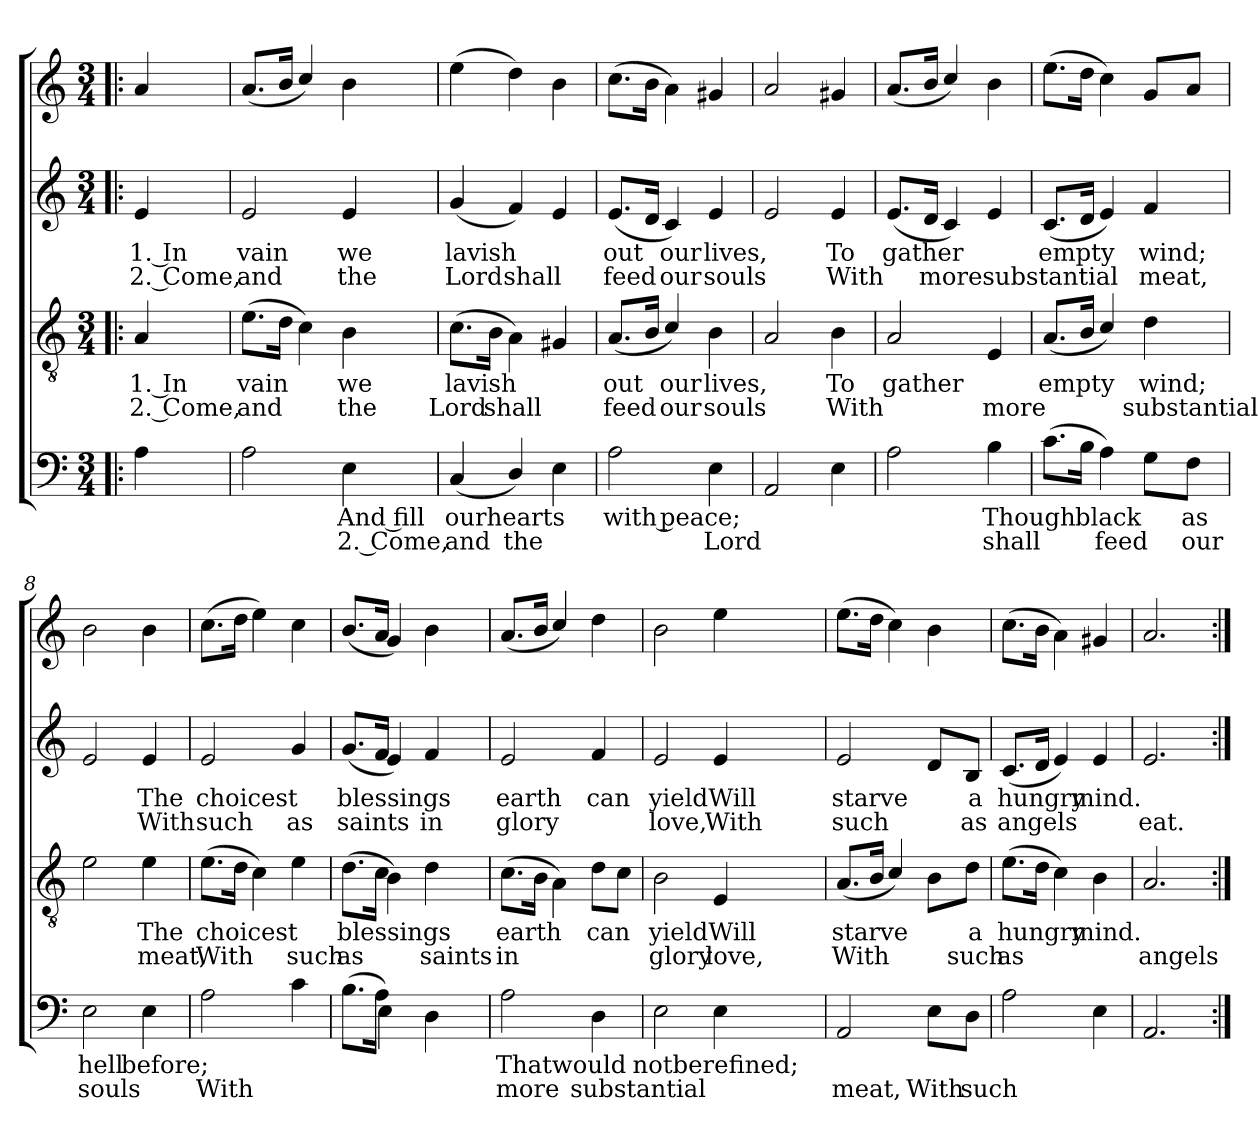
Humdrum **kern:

**kern	**text	**text	**kern	**text	**text	**kern	**text	**text	**kern
*part4	*part4	*part4	*part3	*part3	*part3	*part2	*part2	*part2	*part1
*staff4	*staff4	*staff4	*staff3	*staff3	*staff3	*staff2	*staff2	*staff2	*staff1
*clefF4	*	*	*clefGv2	*	*	*clefG2	*	*	*clefG2
*k[]	*	*	*k[]	*	*	*k[]	*	*	*k[]
*C:	*	*	*C:	*	*	*C:	*	*	*C:
*M3/4	*	*	*M3/4	*	*	*M3/4	*	*	*M3/4
=1!|:	=1!|:	=1!|:	=1!|:	=1!|:	=1!|:	=1!|:	=1!|:	=1!|:	=1!|:
!LO:N:head=solid	!	!	!LO:N:head=solid	!LO:LY:a:rj	!LO:LY:a:rj	!LO:N:head=solid	!LO:LY:b:rj	!LO:LY:b:rj	!LO:N:head=solid
4A\	.	.	4A/	1. In	2. Come,	4e/	1. In	2. Come,	4a/
=2	=2	=2	=2	=2	=2	=2	=2	=2	=2
!LO:N:head=open	!	!	!LO:N:head=solid	!LO:LY:a	!LO:LY:a	!LO:N:head=open	!LO:LY:b	!LO:LY:b	!LO:N:head=solid
2A\	.	.	(>8.e\L	vain	and	2e/	vain	and	(<8.a/L
!	!	!	!	!	!	!	!	!	!LO:N:head=solid
.	.	.	16d\Jk	.	.	.	.	.	16b/Jk
!	!	!	!LO:N:head=solid	!	!	!	!	!	!LO:N:head=solid
.	.	.	4c\)	.	.	.	.	.	4cc/)
!LO:N:head=solid	!LO:LY:b:rj	!LO:LY:b:rj	!LO:N:head=solid	!LO:LY:a	!LO:LY:a	!LO:N:head=solid	!LO:LY:b	!LO:LY:b	!LO:N:head=solid
4E\	And fill	2. Come,	4B\	we	the	4e/	we	the	4b\
=3	=3	=3	=3	=3	=3	=3	=3	=3	=3
!LO:N:head=solid	!LO:LY:b	!LO:LY:b	!LO:N:head=solid	!LO:LY:a	!LO:LY:a	!	!LO:LY:b	!LO:LY:b	!LO:N:head=solid
(<4C/	ourhearts	and	(>8.c\L	lavish	Lord	(<4g/	lavish	Lord	(>4ee\
!	!	!	!LO:N:head=solid	!	!LO:LY:a	!	!	!	!
.	.	.	16B\Jk	.	shall	.	.	.	.
!	!	!LO:LY:b	!LO:N:head=solid	!	!	!LO:N:head=solid	!	!LO:LY:b	!
4D/)	.	the	4A\)	.	.	4f/)	.	shall	4dd\)
!LO:N:head=solid	!	!	!	!	!	!LO:N:head=solid	!	!	!LO:N:head=solid
4E\	.	.	4G#X/	.	.	4e/	.	.	4b\
=4	=4	=4	=4	=4	=4	=4	=4	=4	=4
!LO:N:head=open	!LO:LY:b	!	!LO:N:head=solid	!LO:LY:a	!LO:LY:a	!LO:N:head=solid	!LO:LY:b	!LO:LY:b	!LO:N:head=solid
2A\	with peace;	.	(<8.A/L	out	feed	(<8.e/L	out	feed	(>8.cc\L
!	!	!	!LO:N:head=solid	!	!	!	!	!	!LO:N:head=solid
.	.	.	16B/Jk	.	.	16d/Jk	.	.	16b\Jk
!	!	!	!LO:N:head=solid	!LO:LY:a	!LO:LY:a	!LO:N:head=solid	!LO:LY:b	!LO:LY:b	!LO:N:head=solid
.	.	.	4c/)	our	our	4c/)	our	our	4a\)
!LO:N:head=solid	!	!LO:LY:b:rj	!LO:N:head=solid	!LO:LY:a	!LO:LY:a	!LO:N:head=solid	!LO:LY:b	!LO:LY:b	!
4E\	.	Lord	4B\	lives,	souls	4e/	lives,	souls	4g#X</
=5	=5	=5	=5	=5	=5	=5	=5	=5	=5
!LO:N:head=open	!	!	!LO:N:head=open	!	!	!LO:N:head=open	!	!	!LO:N:head=open
2AA/	.	.	2A/	.	.	2e/	.	.	2a/
!LO:N:head=solid	!	!	!LO:N:head=solid	!LO:LY:a	!LO:LY:a	!LO:N:head=solid	!LO:LY:b	!LO:LY:b	!
4E\	.	.	4B\	To	With	4e/	To	With	4g#X/
=6	=6	=6	=6	=6	=6	=6	=6	=6	=6
!LO:N:head=open	!	!	!LO:N:head=open	!LO:LY:a	!	!LO:N:head=solid	!LO:LY:b	!	!LO:N:head=solid
2A\	.	.	2A/	gather	.	(<8.e/L	gather	.	(<8.a/L
!	!	!	!	!	!	!	!	!LO:LY:b	!LO:N:head=solid
.	.	.	.	.	.	16d/Jk	.	more	16b/Jk
!	!	!	!	!	!	!LO:N:head=solid	!	!	!LO:N:head=solid
.	.	.	.	.	.	4c/)	.	.	4cc/)
!LO:N:head=solid	!LO:LY:b	!LO:LY:b	!LO:N:head=solid	!	!LO:LY:a	!LO:N:head=solid	!	!LO:LY:b	!LO:N:head=solid
4B\	Though	shall	4E/	.	more	4e/	.	substantial	4b\
=7	=7	=7	=7	=7	=7	=7	=7	=7	=7
!LO:N:head=solid	!	!	!LO:N:head=solid	!LO:LY:a	!	!LO:N:head=solid	!LO:LY:b	!	!LO:N:head=solid
(>8.c\L	.	.	(<8.A/L	empty	.	(<8.c/L	empty	.	(>8.ee\L
!LO:N:head=solid	!LO:LY:b	!	!LO:N:head=solid	!	!	!	!	!	!
16B\Jk	black	.	16B/Jk	.	.	16d/Jk	.	.	16dd\Jk
!LO:N:head=solid	!	!LO:LY:b	!LO:N:head=solid	!	!	!LO:N:head=solid	!	!	!LO:N:head=solid
4A\)	.	feed	4c/)	.	.	4e/)	.	.	4cc\)
!	!	!	!	!LO:LY:a	!LO:LY:a	!LO:N:head=solid	!LO:LY:b	!LO:LY:b	!
8G\L	.	.	4d\	wind;	substantial	4f/	wind;	meat,	8g/L
!LO:N:head=solid	!LO:LY:b	!LO:LY:b	!	!	!	!	!	!	!LO:N:head=solid
8F\J	as	our	.	.	.	.	.	.	8a/J
=8	=8	=8	=8	=8	=8	=8	=8	=8	=8
!LO:N:head=open	!LO:LY:b	!LO:LY:b	!LO:N:head=open	!	!	!LO:N:head=open	!	!	!LO:N:head=open
2E\	hell	souls	2e\	.	.	2e/	.	.	2b\
!LO:N:head=solid	!LO:LY:b	!	!LO:N:head=solid	!LO:LY:a	!LO:LY:a	!LO:N:head=solid	!LO:LY:b	!LO:LY:b	!LO:N:head=solid
4E\	before;	.	4e\	The	meat,	4e/	The	With	4b\
=9	=9	=9	=9	=9	=9	=9	=9	=9	=9
!LO:N:head=open	!	!LO:LY:b	!LO:N:head=solid	!LO:LY:a	!LO:LY:a	!LO:N:head=open	!LO:LY:b	!LO:LY:b	!LO:N:head=solid
2A\	.	With	(>8.e\L	choicest	With	2e/	choicest	such	(>8.cc\L
.	.	.	16d\Jk	.	.	.	.	.	16dd\Jk
!	!	!	!LO:N:head=solid	!	!	!	!	!	!LO:N:head=solid
.	.	.	4c\)	.	.	.	.	.	4ee\)
!LO:N:head=solid	!	!	!LO:N:head=solid	!	!LO:LY:a	!	!	!LO:LY:b	!LO:N:head=solid
4c\	.	.	4e\	.	such	4g/	.	as	4cc>\
=10	=10	=10	=10	=10	=10	=10	=10	=10	=10
!LO:N:head=solid	!	!	!	!LO:LY:a	!LO:LY:a	!	!LO:LY:b	!LO:LY:b	!LO:N:head=solid
*^	*	*	*^	*	*	*^	*	*	*^
(>8.B\L	8.ryy	.	.	(>8.d\L	8.ryy	blessings	as	(<8.g/L	8.ryy	blessings	saints	(<8.b>/L	8.ryy
!LO:N:head=solid	!LO:N:head=solid	!	!	!LO:N:head=solid	!LO:N:head=solid	!	!	!LO:N:head=solid	!LO:N:head=solid	!	!	!LO:N:head=solid	!
16A\Jk	4E\)	.	.	16c\Jk	4B\)	.	.	16f/Jk	4e/)	.	.	16a/Jk	4g/)
4..ryy	.	.	.	4..ryy	.	.	.	4..ryy	.	.	.	4..ryy	.
!	!	!	!	!	!	!	!LO:LY:a	!	!LO:N:head=solid	!	!LO:LY:b	!	!LO:N:head=solid
.	4D\	.	.	.	4d\	.	saints	.	4f/	.	in	.	4b\
=11	=11	=11	=11	=11	=11	=11	=11	=11	=11	=11	=11	=11	=11
!LO:N:head=open	!	!LO:LY:b	!LO:LY:b	!LO:N:head=solid	!	!LO:LY:a	!LO:LY:a	!LO:N:head=open	!	!LO:LY:b	!LO:LY:b	!LO:N:head=solid	!
*v	*v	*	*	*	*	*	*	*v	*v	*	*	*v	*v
*	*	*	*v	*v	*	*	*	*	*	*
2A\	Thatwould	more	(>8.c\L	earth	in	2e/	earth	glory	(<8.a/L
!	!	!	!LO:N:head=solid	!	!	!	!	!	!LO:N:head=solid
.	.	.	16B\Jk	.	.	.	.	.	16b/Jk
!	!	!	!LO:N:head=solid	!	!	!	!	!	!LO:N:head=solid
.	.	.	4A\)	.	.	.	.	.	4cc/)
!	!	!LO:LY:b:rj	!	!LO:LY:a	!	!LO:N:head=solid	!LO:LY:b	!	!
4D\	.	substantial	8d\L	can	.	4f/	can	.	4dd\
!	!	!	!LO:N:head=solid	!	!	!	!	!	!
.	.	.	8c\J	.	.	.	.	.	.
=12	=12	=12	=12	=12	=12	=12	=12	=12	=12
!LO:N:head=open	!LO:LY:b	!	!LO:N:head=open	!LO:LY:a	!LO:LY:a	!LO:N:head=open	!LO:LY:b	!LO:LY:b	!LO:N:head=open
2E\	notberefined;	.	2B\	yield	glory	2e/	yield	love,	2b\
!LO:N:head=solid	!	!	!LO:N:head=solid	!LO:LY:a	!LO:LY:a	!LO:N:head=solid	!LO:LY:b	!LO:LY:b	!LO:N:head=solid
4E\	.	.	4E/	Will	love,	4e/	Will	With	4ee\
=13	=13	=13	=13	=13	=13	=13	=13	=13	=13
!LO:N:head=open	!	!LO:LY:b	!LO:N:head=solid	!LO:LY:a	!LO:LY:a	!LO:N:head=open	!LO:LY:b	!LO:LY:b	!LO:N:head=solid
2AA/	.	meat,	(<8.A/L	starve	With	2e/	starve	such	(>8.ee\L
!	!	!	!LO:N:head=solid	!	!	!	!	!	!
.	.	.	16B/Jk	.	.	.	.	.	16dd\Jk
!	!	!	!LO:N:head=solid	!	!	!	!	!	!LO:N:head=solid
.	.	.	4c/)	.	.	.	.	.	4cc\)
!LO:N:head=solid	!	!LO:LY:b:rj	!LO:N:head=solid	!	!	!	!	!	!LO:N:head=solid
8E\L	.	With	8B\L	.	.	8d/L	.	.	4b\
!	!	!LO:LY:b	!	!LO:LY:a:rj	!LO:LY:a:rj	!LO:N:head=solid	!LO:LY:b:rj	!LO:LY:b:rj	!
8D\J	.	such	8d\J	a	such	8B/J	a	as	.
=14	=14	=14	=14	=14	=14	=14	=14	=14	=14
!LO:N:head=open	!	!	!LO:N:head=solid	!LO:LY:a	!LO:LY:a	!LO:N:head=solid	!LO:LY:b	!LO:LY:b	!LO:N:head=solid
2A\	.	.	(>8.e\L	hungry	as	(<8.c/L	hungry	angels	(>8.cc\L
!	!	!	!	!	!	!	!	!	!LO:N:head=solid
.	.	.	16d\Jk	.	.	16d/Jk	.	.	16b\Jk
!	!	!	!LO:N:head=solid	!	!	!LO:N:head=solid	!	!	!LO:N:head=solid
.	.	.	4c\)	.	.	4e/)	.	.	4a\)
!LO:N:head=solid	!	!	!LO:N:head=solid	!LO:LY:a	!	!LO:N:head=solid	!LO:LY:b	!	!
4E\	.	.	4B\	mind.	.	4e/	mind.	.	4g#X</
=15	=15	=15	=15	=15	=15	=15	=15	=15	=15
!LO:N:head=open	!	!	!LO:N:head=open	!	!LO:LY:a	!LO:N:head=open	!	!LO:LY:b	!LO:N:head=open
2.AA/	.	.	2.A/	.	angels	2.e/	.	eat.	2.a/
=:|!	=:|!	=:|!	=:|!	=:|!	=:|!	=:|!	=:|!	=:|!	=:|!
*-	*-	*-	*-	*-	*-	*-	*-	*-	*-
